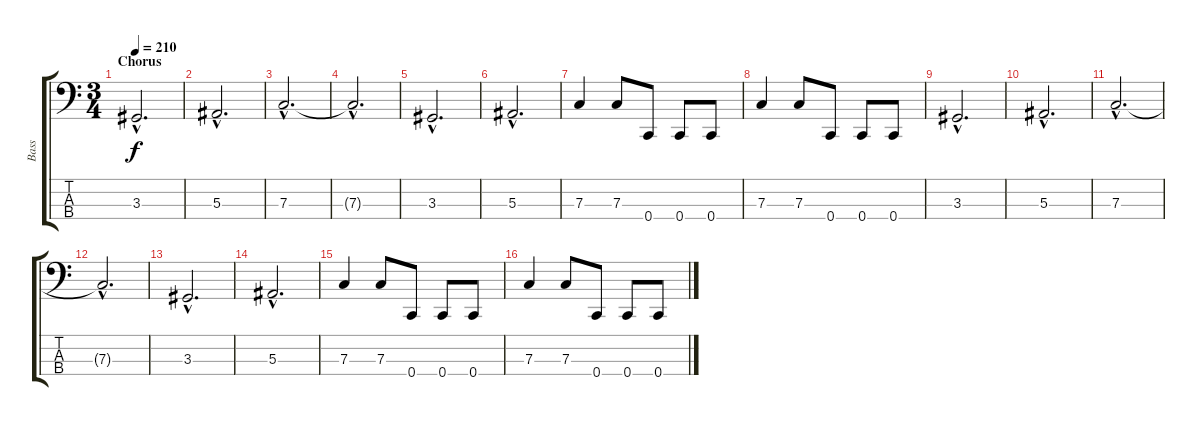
\track ("Bass" "Bass") {instrument electricbassfinger}
\staff {score tabs}
\tuning (Eb2 Bb1 F1 C1) {hide}
\ts (3 4)
\section ("" "Chorus")
\tempo 210
\clef f4
\ks c
3.3{hac}.2{d dy f} |
5.3{hac}.2{d} |
7.3{hac}.2{d} |
7.3{hac t}.2{d} |
3.3{hac}.2{d} |
5.3{hac}.2{d} |
7.3.4 7.3.8 0.4.8 0.4.8 0.4.8 |
7.3.4 7.3.8 0.4.8 0.4.8 0.4.8 |
3.3{hac}.2{d} |
5.3{hac}.2{d} |
7.3{hac}.2{d} |
7.3{hac t}.2{d} |
3.3{hac}.2{d} |
5.3{hac}.2{d} |
7.3.4 7.3.8 0.4.8 0.4.8 0.4.8 |
7.3.4 7.3.8 0.4.8 0.4.8 0.4.8
